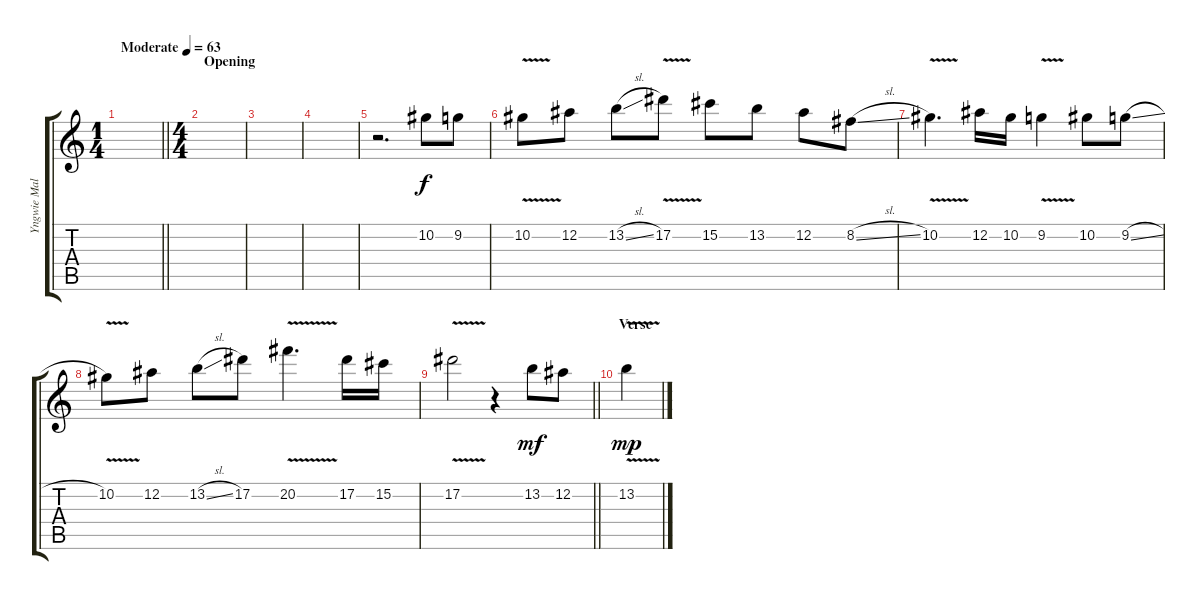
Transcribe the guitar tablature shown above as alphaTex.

\track ("Yngwie Malmsteen" "Yngwie Mal") {instrument overdrivenguitar}
\staff {score tabs}
\tuning (Eb4 Bb3 Gb3 Db3 Ab2 Eb2) {hide}
\ts (1 4)
\tempo (63 "Moderate")
\clef g2
\barLineRight lightlight
\ks c
|
\ts (4 4)
\section ("" "Opening")
|
|
|
r.2{d} 10.2.8 9.2.8 |
10.2{v}.8 12.2.8 13.2{sl}.8 17.2{v}.8 15.2.8 13.2.8 12.2.8 8.2{sl}.8 |
10.2{v}.4{d} 12.2.16 10.2.16 9.2{v}.4 10.2.8 9.2{sl}.8 |
10.2{v}.8 12.2.8 13.2{sl}.8 17.2.8 20.2{v}.4{d} 17.2.16 15.2.16 |
\barLineRight lightlight
17.2{v}.2 r.4 13.2.8{dy mf} 12.2.8 |
\section ("" "Verse")
13.2{v}.4{dy mp}
